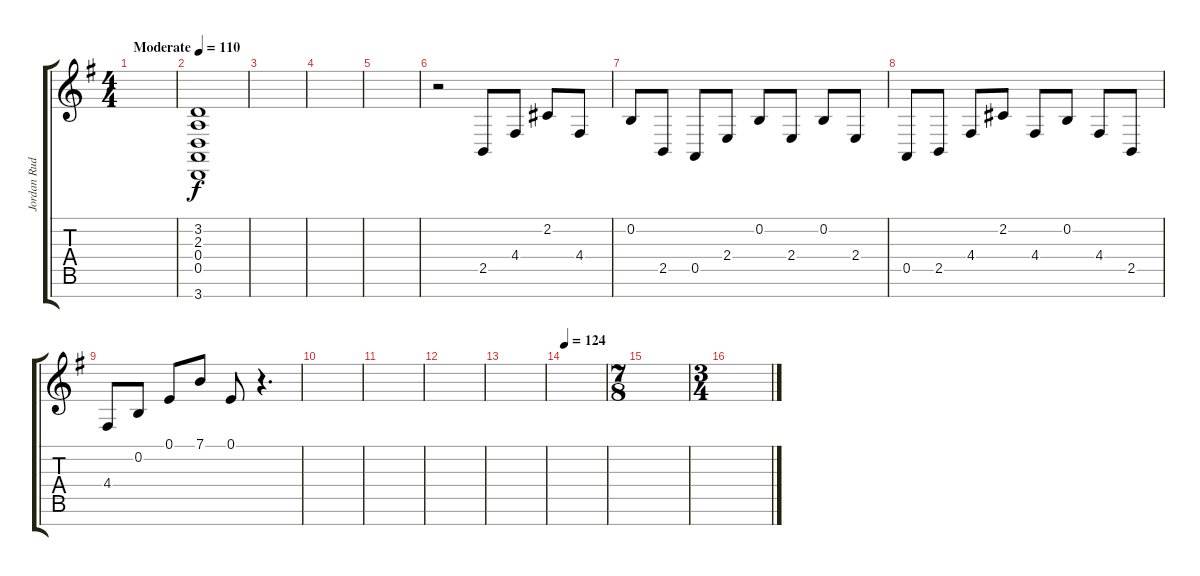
\track ("Jordan Rudess - Keyboards" "Jordan Rud") {instrument lead2sawtooth}
\staff {score tabs}
\tuning (E4 B3 G3 D3 A2 E2 B1) {hide}
\ts (4 4)
\tempo (110 "Moderate")
\clef g2
\ks g
|
(3.2 2.3 0.4 0.5 3.7).1{instrument gunshot} |
|
|
|
r.2{volume 5} 2.5.8{volume 13 instrument lead1square} 4.4.8 2.2.8 4.4.8 |
0.2.8 2.5.8 0.5.8 2.4.8 0.2.8 2.4.8 0.2.8 2.4.8 |
0.5.8 2.5.8 4.4.8 2.2.8 4.4.8 0.2.8 4.4.8 2.5.8 |
4.4.8{volume 5} 0.2.8 0.1.8 7.1.8 0.1.8 r.4{d volume 13} |
|
|
|
|
\tempo 124
|
\ts (7 8)
|
\ts (3 4)
